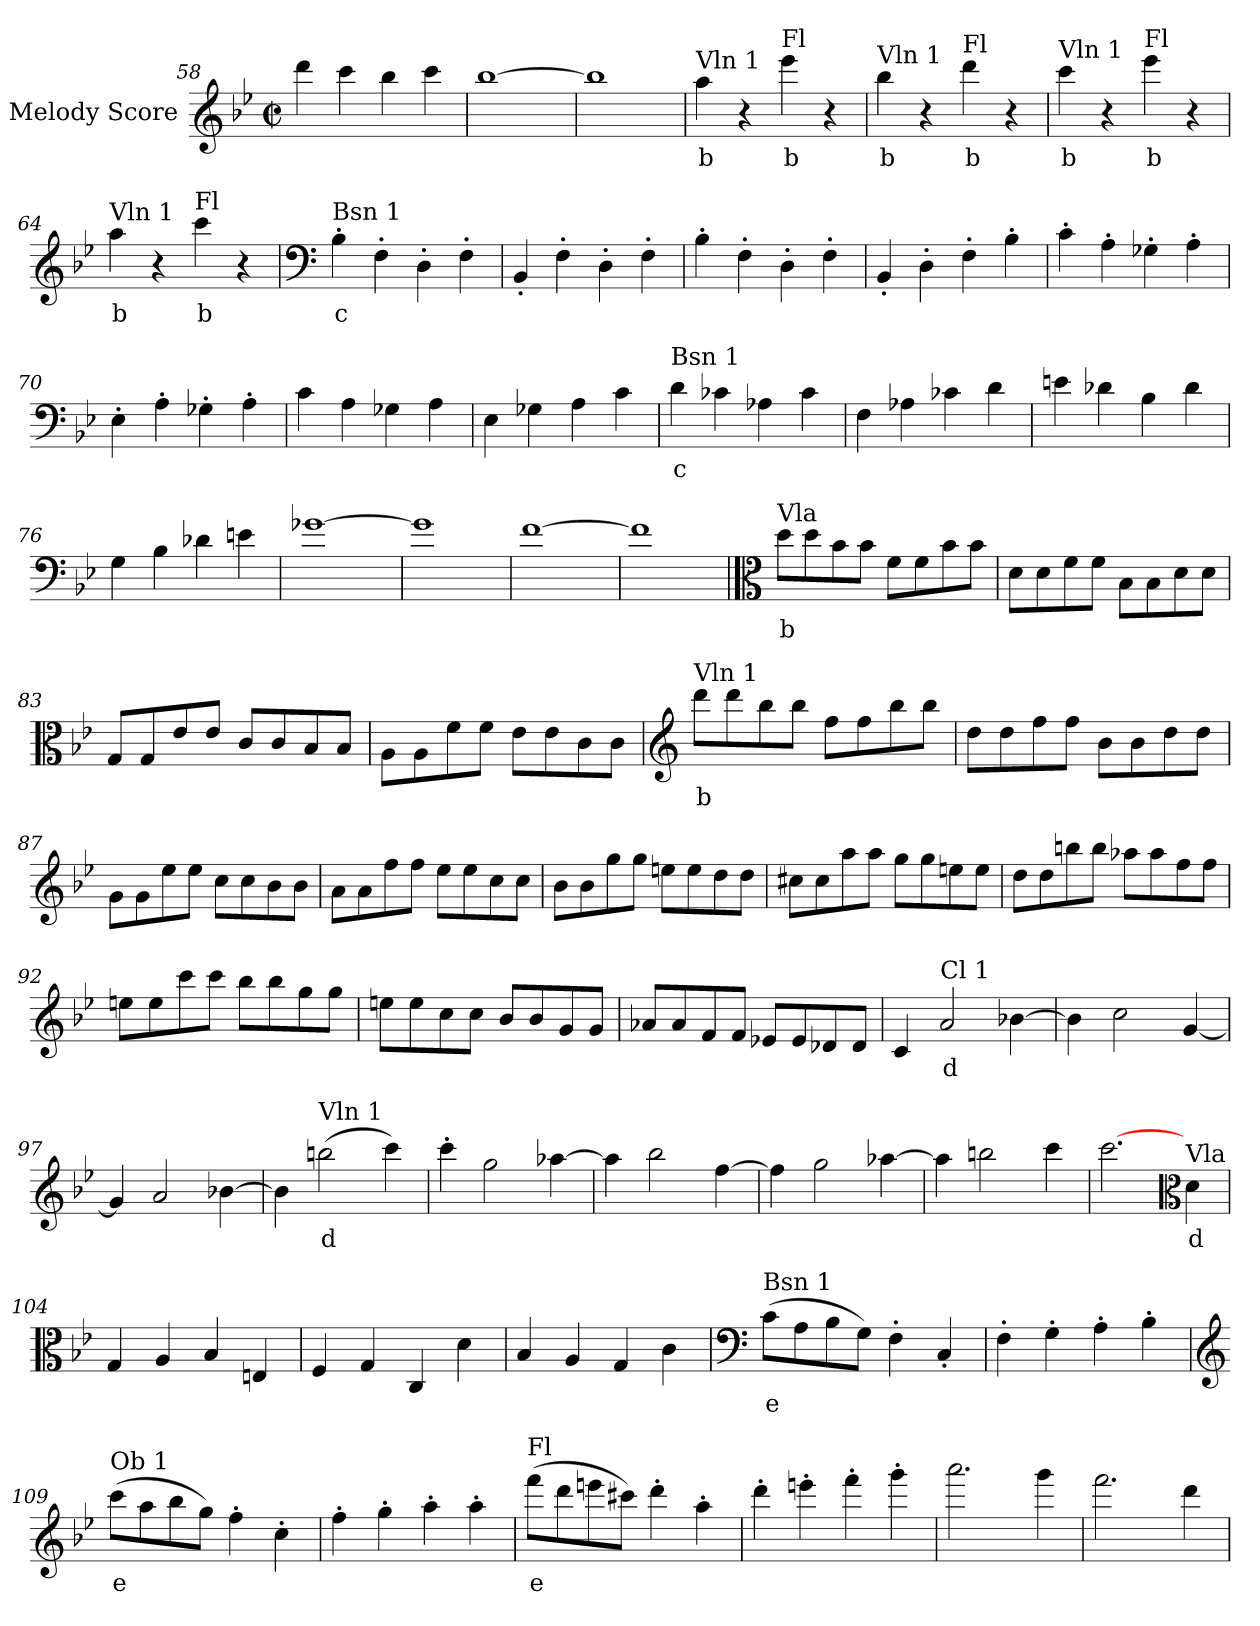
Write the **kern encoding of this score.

**kern	**text
*part1	*part1
*staff1	*staff1
*I"Melody Score	*
*k[b-e-]	*
*M2/2	*
*met(c|)	*
=58	=58
4ddd\	.
4ccc\	.
4bb-\	.
4ccc\	.
=59	=59
[1bb-	.
=60	=60
1bb-]	.
=61	=61
!LO:TX:a:t=Vln 1	!
!	!LO:LY:color=#FF0000
4aa\	b
4r	.
!LO:TX:a:t=Fl	!
!	!LO:LY:b:color=#FF0000
4eee-\	b
4r	.
=62	=62
!LO:TX:a:t=Vln 1	!
!	!LO:LY:color=#FF0000
4bb-\	b
4r	.
!LO:TX:a:t=Fl	!
!	!LO:LY:b:color=#FF0000
4ddd\	b
4r	.
=63	=63
!LO:TX:a:t=Vln 1	!
!	!LO:LY:color=#FF0000
4ccc\	b
4r	.
!LO:TX:a:t=Fl	!
!	!LO:LY:b:color=#FF0000
4eee-\	b
4r	.
=64	=64
!LO:TX:a:t=Vln 1	!
!	!LO:LY:color=#FF0000
4aa\	b
4r	.
!LO:TX:a:t=Fl	!
!	!LO:LY:b:color=#FF0000
4ccc\	b
4r	.
=65	=65
*clefF4	*
!LO:TX:a:t=Bsn 1	!
!	!LO:LY:b:color=#FF0000
4B-'\	c
4F'\	.
4D'\	.
4F'\	.
=66	=66
4BB-'/	.
4F'\	.
4D'\	.
4F'\	.
=67	=67
4B-'\	.
4F'\	.
4D'\	.
4F'\	.
=68	=68
4BB-'/	.
4D'\	.
4F'\	.
4B-'\	.
=69	=69
4c'\	.
4A'\	.
4G-X'\	.
4A'\	.
=70	=70
4E-'\	.
4A'\	.
4G-X'\	.
4A'\	.
=71	=71
4c\	.
4A\	.
4G-X\	.
4A\	.
=72	=72
4E-\	.
4G-X\	.
4A\	.
4c\	.
=73	=73
!LO:TX:a:t=Bsn 1	!
!	!LO:LY:b:color=#FF0000
4d\	c
4c-X\	.
4A-X\	.
4c-\	.
=74	=74
4F\	.
4A-X\	.
4c-X\	.
4d\	.
=75	=75
4en\	.
4d-X\	.
4B-\	.
4d-\	.
=76	=76
4G\	.
4B-\	.
4d-X\	.
4en\	.
=77	=77
[1g-X	.
=78	=78
1g-]	.
=79	=79
[1f	.
=80	=80
1f]	.
=81	=81
*clefC3	*
!LO:TX:a:t=Vla	!
!	!LO:LY:b:color=#FF0000
8dd\L	b
8dd\	.
8b-\	.
8b-\J	.
8f\L	.
8f\	.
8b-\	.
8b-\J	.
=82	=82
8d\L	.
8d\	.
8f\	.
8f\J	.
8B-\L	.
8B-\	.
8d\	.
8d\J	.
=83	=83
8G/L	.
8G/	.
8e-/	.
8e-/J	.
8c/L	.
8c/	.
8B-/	.
8B-/J	.
=84	=84
8A\L	.
8A\	.
8f\	.
8f\J	.
8e-\L	.
8e-\	.
8c\	.
8c\J	.
=85	=85
*clefG2	*
!LO:TX:a:t=Vln 1	!
!	!LO:LY:b:color=#FF0000
8ddd\L	b
8ddd\	.
8bb-\	.
8bb-\J	.
8ff\L	.
8ff\	.
8bb-\	.
8bb-\J	.
=86	=86
8dd\L	.
8dd\	.
8ff\	.
8ff\J	.
8b-\L	.
8b-\	.
8dd\	.
8dd\J	.
=87	=87
8g\L	.
8g\	.
8ee-\	.
8ee-\J	.
8cc\L	.
8cc\	.
8b-\	.
8b-\J	.
=88	=88
8a\L	.
8a\	.
8ff\	.
8ff\J	.
8ee-\L	.
8ee-\	.
8cc\	.
8cc\J	.
=89	=89
8b-\L	.
8b-\	.
8gg\	.
8gg\J	.
8een\L	.
8ee\	.
8dd\	.
8dd\J	.
=90	=90
8cc#X\L	.
8cc#\	.
8aa\	.
8aa\J	.
8gg\L	.
8gg\	.
8een\	.
8ee\J	.
=91	=91
8dd\L	.
8dd\	.
8bbn\	.
8bb\J	.
8aa-X\L	.
8aa-\	.
8ff\	.
8ff\J	.
=92	=92
8een\L	.
8ee\	.
8ccc\	.
8ccc\J	.
8bb-\L	.
8bb-\	.
8gg\	.
8gg\J	.
=93	=93
8een\L	.
8ee\	.
8cc\	.
8cc\J	.
8b-/L	.
8b-/	.
8g/	.
8g/J	.
=94	=94
8a-X/L	.
8a-/	.
8f/	.
8f/J	.
8e-X/L	.
8e-/	.
8d-X/	.
8d-/J	.
=95	=95
4c/	.
!LO:TX:a:t=Cl 1	!
!	!LO:LY:b:color=#FF0000
2a/	d
[4b-X\	.
=96	=96
4b-\]	.
2cc\	.
[4g/	.
=97	=97
4g/]	.
2a/	.
[4b-X\	.
=98	=98
4b-\]	.
!LO:TX:a:t=Vln 1	!
!	!LO:LY:b:color=#FF0000
(2bbn\	d
4ccc\)	.
=99	=99
4ccc'\	.
2gg\	.
[4aa-X\	.
=100	=100
4aa-\]	.
2bb-\	.
[4ff\	.
=101	=101
4ff\]	.
2gg\	.
[4aa-X\	.
=102	=102
4aa-\]	.
2bbn\	.
4ccc\	.
=103	=103
[2.ccc	.
*clefC3	*
!LO:TX:a:t=Vla	!
!	!LO:LY:b:color=#FF0000
4d\	d
=104	=104
4G/	.
4A/	.
4B-/	.
4En/	.
=105	=105
4F/	.
4G/	.
4C/	.
4d\	.
=106	=106
4B-/	.
4A/	.
4G/	.
4c\	.
=107	=107
*clefF4	*
!LO:TX:a:t=Bsn 1	!
!	!LO:LY:b:color=#FF0000
(8c\L	e
8A\	.
8B-\	.
8G\J)	.
4F'\	.
4C'/	.
=108	=108
4F'\	.
4G'\	.
4A'\	.
4B-'\	.
=109	=109
*clefG2	*
!LO:TX:a:t=Ob 1	!
!	!LO:LY:b:color=#FF0000
(8ccc\L	e
8aa\	.
8bb-\	.
8gg\J)	.
4ff'\	.
4cc'\	.
=110	=110
4ff'\	.
4gg'\	.
4aa'\	.
4aa'\	.
=111	=111
!LO:TX:a:t=Fl	!
!	!LO:LY:b:color=#FF0000
(8fff\L	e
8ddd\	.
8eeen\	.
8ccc#X\J)	.
4ddd'\	.
4aa'\	.
=112	=112
4ddd'\	.
4eeen'\	.
4fff'\	.
4ggg'\	.
=113	=113
2.aaa\	.
4ggg\	.
=114	=114
2.fff\	.
4ddd\	.
=	=
*-	*-
